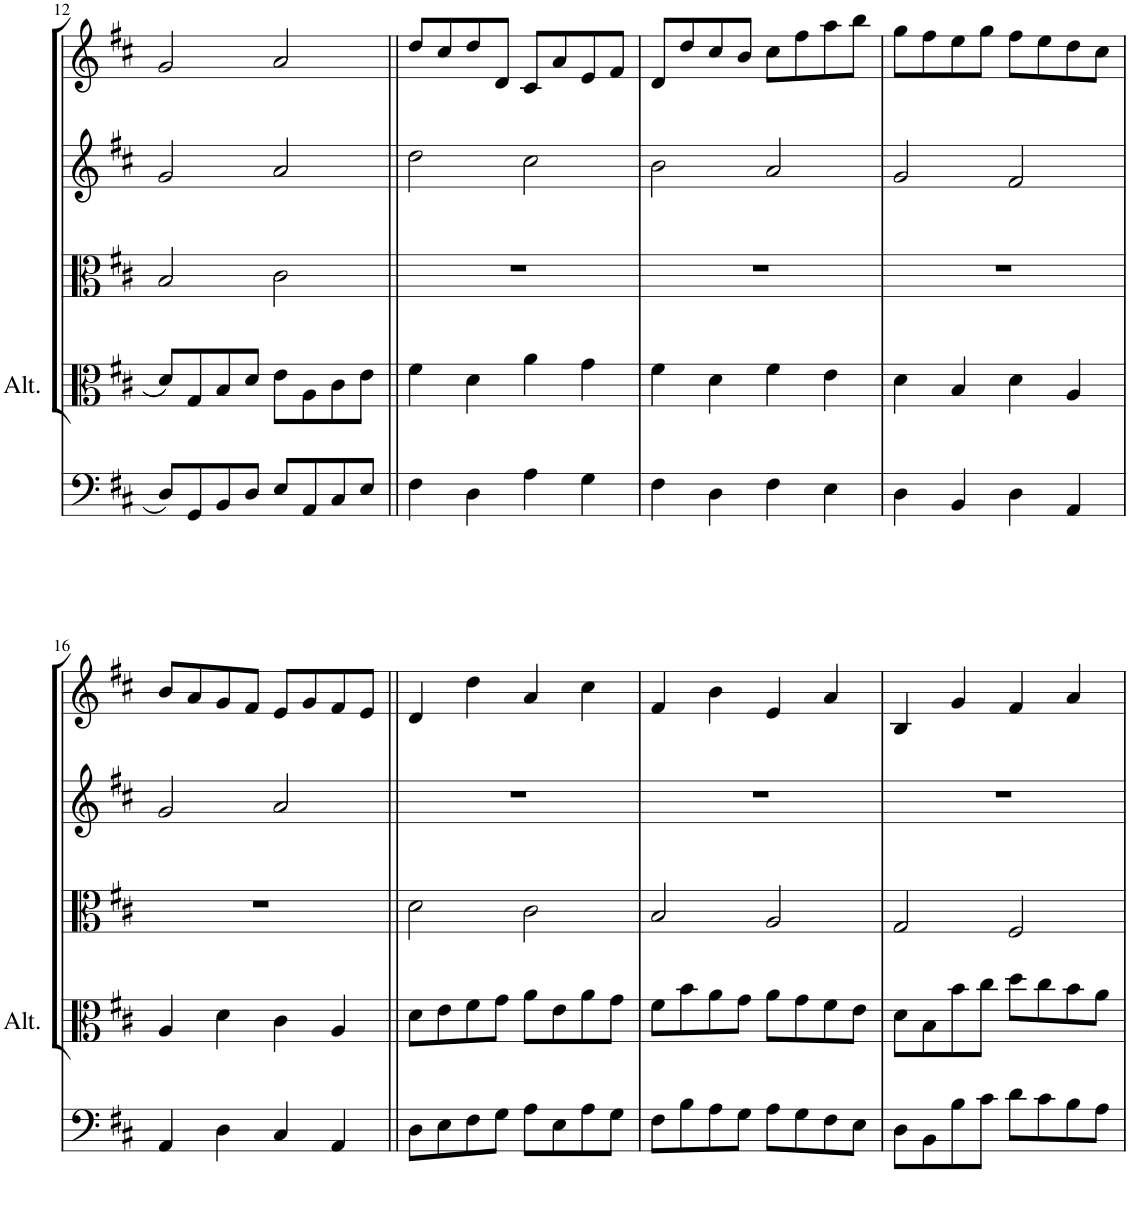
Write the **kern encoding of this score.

**kern	**kern	**kern	**kern	**kern
*part5	*part4	*part3	*part2	*part1
*staff5	*staff4	*staff3	*staff2	*staff1
*I"Violoncello	*I"Alto	*I"Viola	*I"Violin II	*I"Violin I
*I'Vc	*I'Alt.	*I'Vla	*I'Vln	*I'Vln
!!LO:PB:g=z
*clefF4	*clefC3	*clefC3	*clefG2	*clefG2
*k[f#c#]	*k[f#c#]	*k[f#c#]	*k[f#c#]	*k[f#c#]
*M4/4	*M4/4	*M4/4	*M4/4	*M4/4
=12	=12	=12	=12	=12
8D/L	8d/L	2B/	2g/	2g/
8GG/	8G/	.	.	.
8BB/	8B/	.	.	.
8D/J	8d/J	.	.	.
8E/L	8e\L	2c#\	2a/	2a/
8AA/	8A\	.	.	.
8C#/	8c#\	.	.	.
8E/J	8e\J	.	.	.
=13||	=13||	=13||	=13||	=13||
4F#\	4f#\	1r	2dd\	8dd/L
.	.	.	.	8cc#/
4D\	4d\	.	.	8dd/
.	.	.	.	8d/J
4A\	4a\	.	2cc#\	8c#/L
.	.	.	.	8a/
4G\	4g\	.	.	8e/
.	.	.	.	8f#/J
=14	=14	=14	=14	=14
4F#\	4f#\	1r	2b\	8d/L
.	.	.	.	8dd/
4D\	4d\	.	.	8cc#/
.	.	.	.	8b/J
4F#\	4f#\	.	2a/	8cc#\L
.	.	.	.	8ff#\
4E\	4e\	.	.	8aa\
.	.	.	.	8bb\J
=15	=15	=15	=15	=15
4D\	4d\	1r	2g/	8gg\L
.	.	.	.	8ff#\
4BB/	4B/	.	.	8ee\
.	.	.	.	8gg\J
4D\	4d\	.	2f#/	8ff#\L
.	.	.	.	8ee\
4AA/	4A/	.	.	8dd\
.	.	.	.	8cc#\J
!!LO:LB:g=z
=16	=16	=16	=16	=16
4AA/	4A/	1r	2g/	8b/L
.	.	.	.	8a/
4D\	4d\	.	.	8g/
.	.	.	.	8f#/J
4C#/	4c#\	.	2a/	8e/L
.	.	.	.	8g/
4AA/	4A/	.	.	8f#/
.	.	.	.	8e/J
=17||	=17||	=17||	=17||	=17||
8D\L	8d\L	2d\	1r	4d/
8E\	8e\	.	.	.
8F#\	8f#\	.	.	4dd\
8G\J	8g\J	.	.	.
8A\L	8a\L	2c#\	.	4a/
8E\	8e\	.	.	.
8A\	8a\	.	.	4cc#\
8G\J	8g\J	.	.	.
=18	=18	=18	=18	=18
8F#\L	8f#\L	2B/	1r	4f#/
8B\	8b\	.	.	.
8A\	8a\	.	.	4b\
8G\J	8g\J	.	.	.
8A\L	8a\L	2A/	.	4e/
8G\	8g\	.	.	.
8F#\	8f#\	.	.	4a/
8E\J	8e\J	.	.	.
=19	=19	=19	=19	=19
8D\L	8d\L	2G/	1r	4B/
8BB\	8B\	.	.	.
8B\	8b\	.	.	4g/
8c#\J	8cc#\J	.	.	.
8d\L	8dd\L	2F#/	.	4f#/
8c#\	8cc#\	.	.	.
8B\	8b\	.	.	4a/
8A\J	8a\J	.	.	.
=	=	=	=	=
*-	*-	*-	*-	*-
